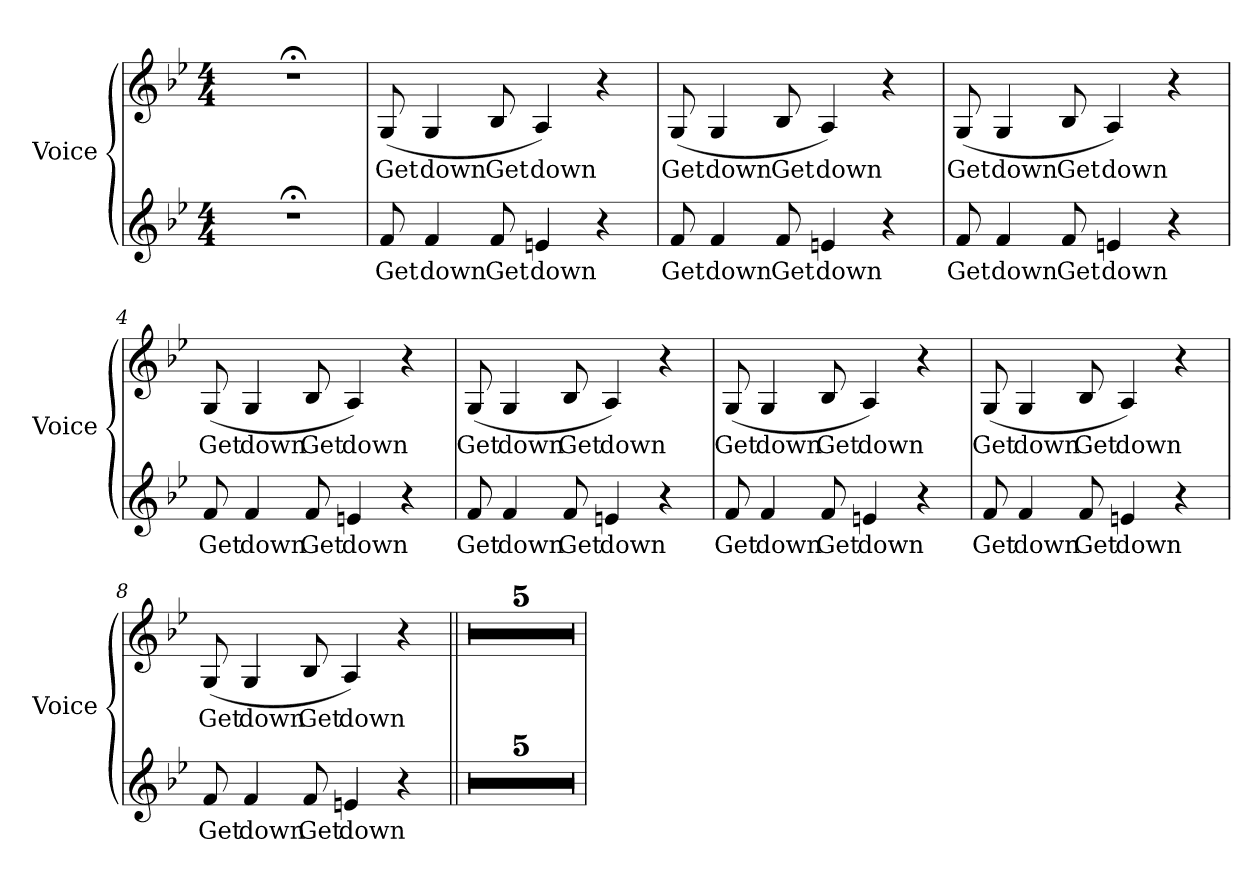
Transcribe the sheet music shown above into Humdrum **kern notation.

**kern	**text	**kern	**text
*part1	*part1	*part1	*part1
*staff2	*staff2	*staff1	*staff1
*I"Voice	*	*	*
*I'Voice	*	*	*
!!LO:PB:g=z
*clefG2	*	*clefG2	*
*k[b-e-]	*	*k[b-e-]	*
*g:	*	*g:	*
*M4/4	*	*M4/4	*
=	=	=	=
1r;<	.	1r;<	.
=1	=1	=1	=1
!	!LO:LY:b:color=#000000	!	!
!	!	!	!LO:LY:b:color=#000000
8fi/	Get	(8Gi/	Get
!	!LO:LY:b:color=#000000	!	!
!	!	!	!LO:LY:b:color=#000000
4fi/	down	4Gi/	down
!	!LO:LY:b:color=#000000	!	!
!	!	!	!LO:LY:b:color=#000000
8fi/	Get	8B-i/	Get
!	!LO:LY:b:color=#000000	!	!
!	!	!	!LO:LY:b:color=#000000
4eni/	down	4Ai/)	down
4r	.	4r	.
=2	=2	=2	=2
!	!LO:LY:b:color=#000000	!	!
!	!	!	!LO:LY:b:color=#000000
8fi/	Get	(8Gi/	Get
!	!LO:LY:b:color=#000000	!	!
!	!	!	!LO:LY:b:color=#000000
4fi/	down	4Gi/	down
!	!LO:LY:b:color=#000000	!	!
!	!	!	!LO:LY:b:color=#000000
8fi/	Get	8B-i/	Get
!	!LO:LY:b:color=#000000	!	!
!	!	!	!LO:LY:b:color=#000000
4eni/	down	4Ai/)	down
4r	.	4r	.
=3	=3	=3	=3
!	!LO:LY:b:color=#000000	!	!
!	!	!	!LO:LY:b:color=#000000
8fi/	Get	(8Gi/	Get
!	!LO:LY:b:color=#000000	!	!
!	!	!	!LO:LY:b:color=#000000
4fi/	down	4Gi/	down
!	!LO:LY:b:color=#000000	!	!
!	!	!	!LO:LY:b:color=#000000
8fi/	Get	8B-i/	Get
!	!LO:LY:b:color=#000000	!	!
!	!	!	!LO:LY:b:color=#000000
4eni/	down	4Ai/)	down
4r	.	4r	.
=4	=4	=4	=4
!	!LO:LY:b:color=#000000	!	!
!	!	!	!LO:LY:b:color=#000000
8fi/	Get	(8Gi/	Get
!	!LO:LY:b:color=#000000	!	!
!	!	!	!LO:LY:b:color=#000000
4fi/	down	4Gi/	down
!	!LO:LY:b:color=#000000	!	!
!	!	!	!LO:LY:b:color=#000000
8fi/	Get	8B-i/	Get
!	!LO:LY:b:color=#000000	!	!
!	!	!	!LO:LY:b:color=#000000
4eni/	down	4Ai/)	down
4r	.	4r	.
!!LO:LB:g=z
=5	=5	=5	=5
!	!LO:LY:b:color=#000000	!	!
!	!	!	!LO:LY:b:color=#000000
8fi/	Get	(8Gi/	Get
!	!LO:LY:b:color=#000000	!	!
!	!	!	!LO:LY:b:color=#000000
4fi/	down	4Gi/	down
!	!LO:LY:b:color=#000000	!	!
!	!	!	!LO:LY:b:color=#000000
8fi/	Get	8B-i/	Get
!	!LO:LY:b:color=#000000	!	!
!	!	!	!LO:LY:b:color=#000000
4eni/	down	4Ai/)	down
4r	.	4r	.
=6	=6	=6	=6
!	!LO:LY:b:color=#000000	!	!
!	!	!	!LO:LY:b:color=#000000
8fi/	Get	(8Gi/	Get
!	!LO:LY:b:color=#000000	!	!
!	!	!	!LO:LY:b:color=#000000
4fi/	down	4Gi/	down
!	!LO:LY:b:color=#000000	!	!
!	!	!	!LO:LY:b:color=#000000
8fi/	Get	8B-i/	Get
!	!LO:LY:b:color=#000000	!	!
!	!	!	!LO:LY:b:color=#000000
4eni/	down	4Ai/)	down
4r	.	4r	.
=7	=7	=7	=7
!	!LO:LY:b:color=#000000	!	!
!	!	!	!LO:LY:b:color=#000000
8fi/	Get	(8Gi/	Get
!	!LO:LY:b:color=#000000	!	!
!	!	!	!LO:LY:b:color=#000000
4fi/	down	4Gi/	down
!	!LO:LY:b:color=#000000	!	!
!	!	!	!LO:LY:b:color=#000000
8fi/	Get	8B-i/	Get
!	!LO:LY:b:color=#000000	!	!
!	!	!	!LO:LY:b:color=#000000
4eni/	down	4Ai/)	down
4r	.	4r	.
=8	=8	=8	=8
!	!LO:LY:b:color=#000000	!	!
!	!	!	!LO:LY:b:color=#000000
8fi/	Get	(8Gi/	Get
!	!LO:LY:b:color=#000000	!	!
!	!	!	!LO:LY:b:color=#000000
4fi/	down	4Gi/	down
!	!LO:LY:b:color=#000000	!	!
!	!	!	!LO:LY:b:color=#000000
8fi/	Get	8B-i/	Get
!	!LO:LY:b:color=#000000	!	!
!	!	!	!LO:LY:b:color=#000000
4eni/	down	4Ai/)	down
4r	.	4r	.
!!LO:LB:g=z
=9||	=9||	=9||	=9||
1r	.	1r	.
=10	=10	=10	=10
1r	.	1r	.
=11	=11	=11	=11
1r	.	1r	.
=12	=12	=12	=12
1r	.	1r	.
=13	=13	=13	=13
1r	.	1r	.
=	=	=	=
*-	*-	*-	*-
